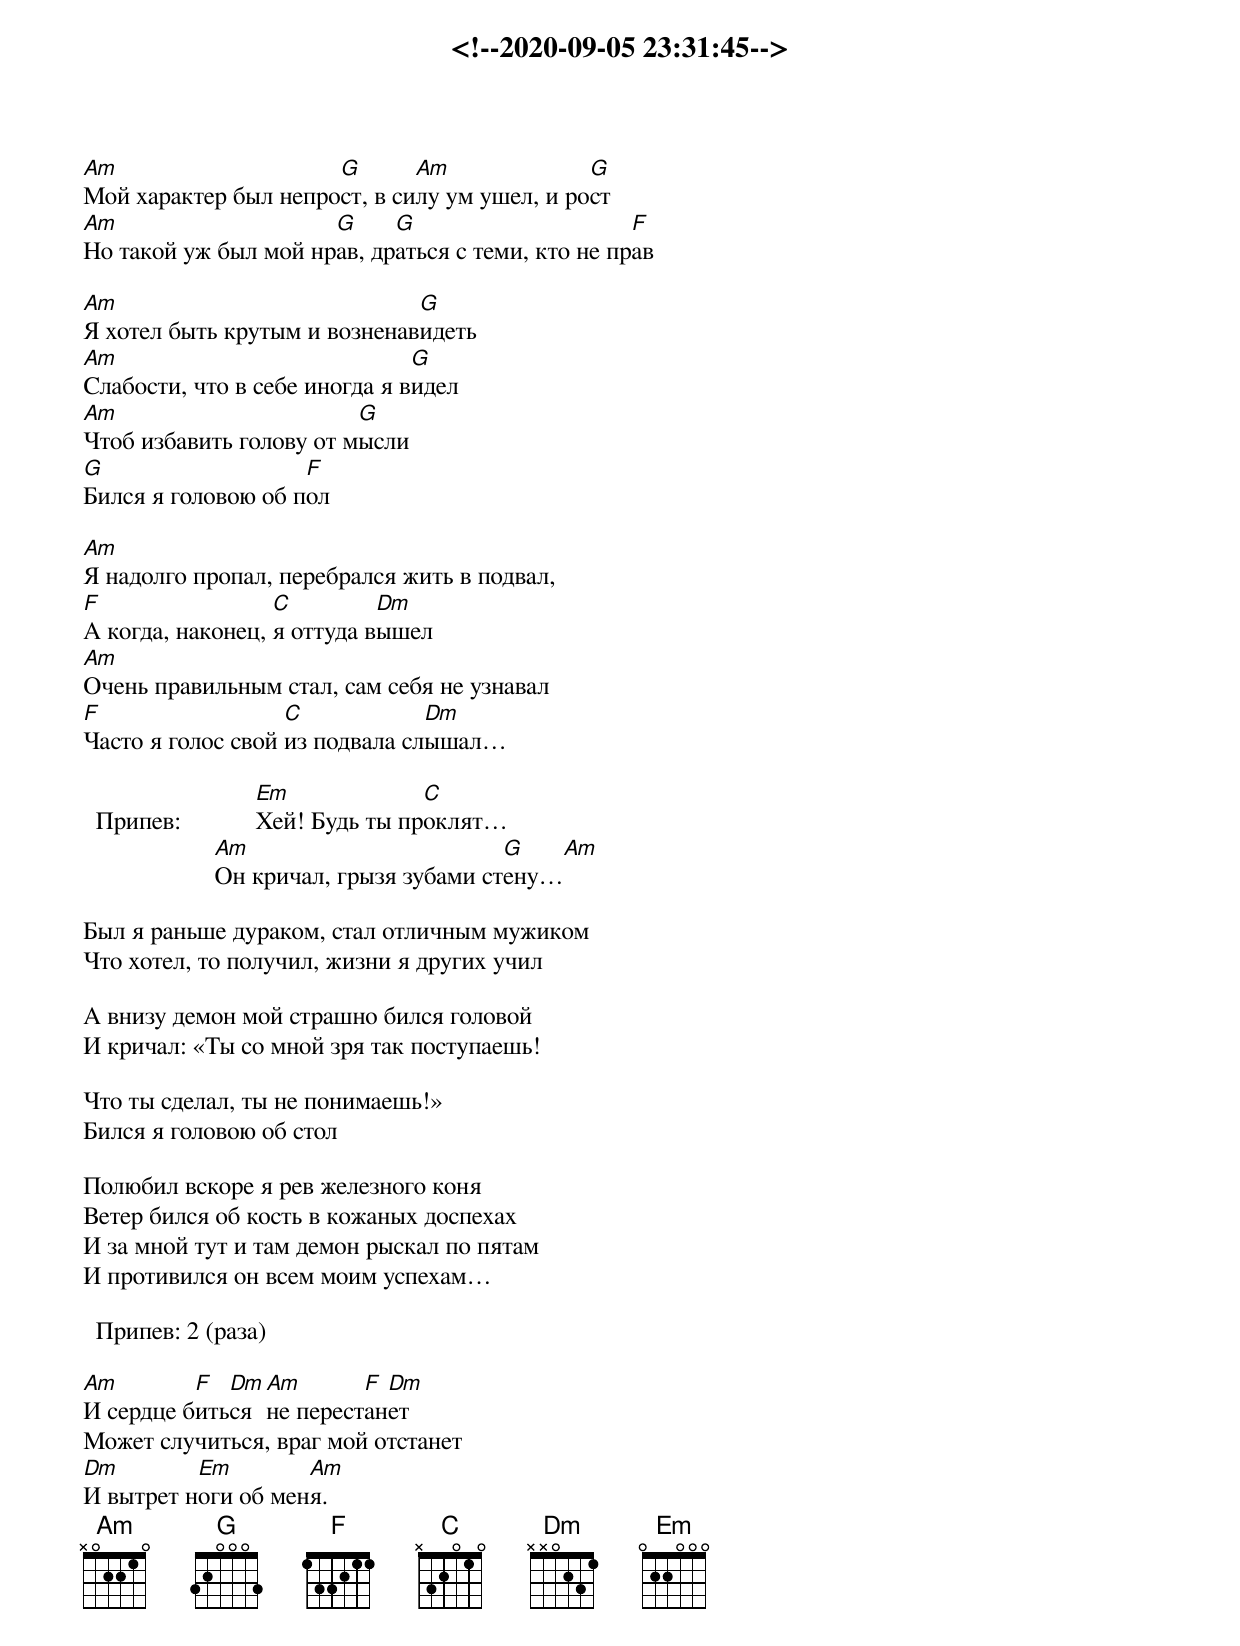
<!--2020-09-05 23:31:45-->
Am                    G       Am              G
Мой характер был непрост, в силу ум ушел, и рост
Am                    G     G                      F
Но такой уж был мой нрав, драться с теми, кто не прав

Am                            G
Я хотел быть крутым и возненавидеть
Am                             G
Слабости, что в себе иногда я видел
Am                       G
Чтоб избавить голову от мысли
G                   F
Бился я головою об пол

Am
Я надолго пропал, перебрался жить в подвал,
F                 C         Dm
А когда, наконец, я оттуда вышел
Am
Очень правильным стал, сам себя не узнавал
F                  C            Dm
Часто я голос свой из подвала слышал…

                     Em             C
  Припев:            Хей! Будь ты проклят…
                     Am                        G   Am
                     Он кричал, грызя зубами стену…

Был я раньше дураком, стал отличным мужиком
Что хотел, то получил, жизни я других учил

А внизу демон мой страшно бился головой
И кричал: «Ты со мной зря так поступаешь!

Что ты сделал, ты не понимаешь!»
Бился я головою об стол

Полюбил вскоре я рев железного коня
Ветер бился об кость в кожаных доспехах
И за мной тут и там демон рыскал по пятам
И противился он всем моим успехам…

  Припев: 2 (раза)

Am        F  Dm Am       F Dm
И сердце биться не перестанет
Может случиться, враг мой отстанет
Dm        Em        Am
И вытрет ноги об меня.
